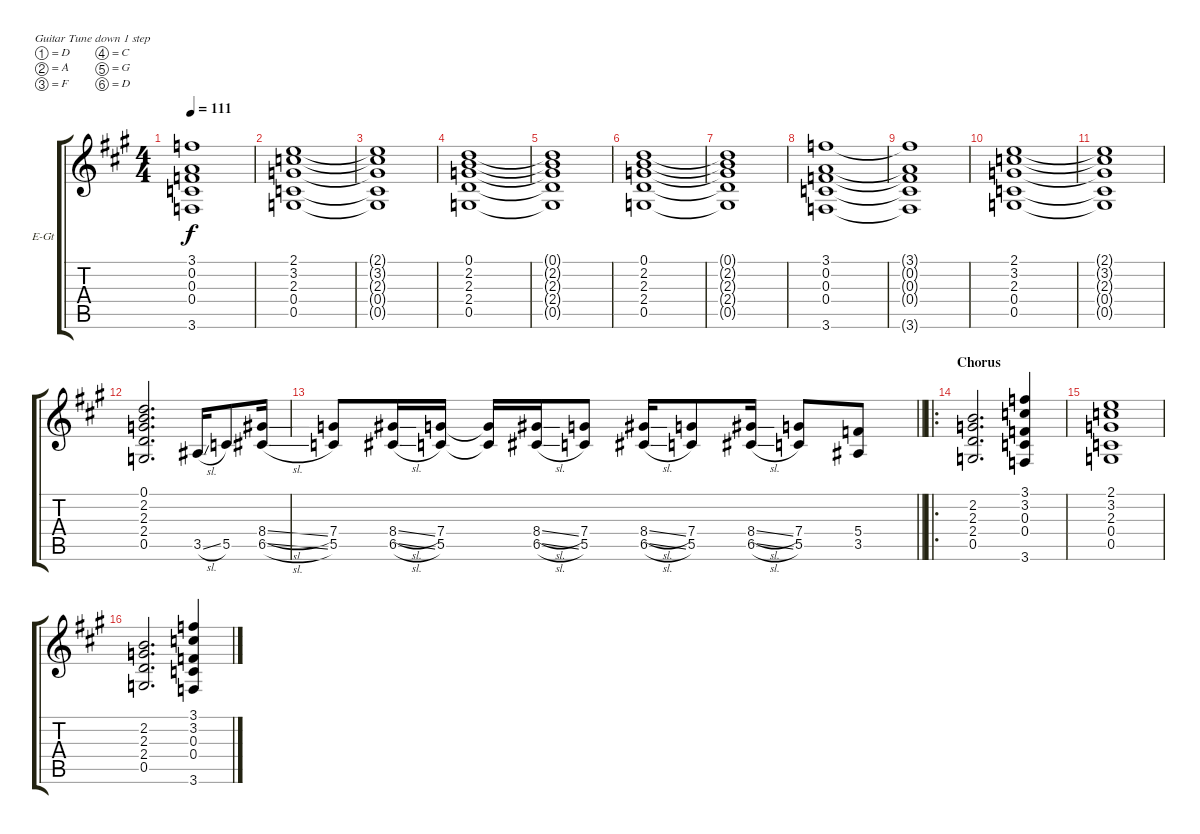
\bracketExtendMode groupsimilarinstruments
\firstSystemTrackNameOrientation horizontal
\otherSystemsTrackNameOrientation horizontal
\track ("Rhythm Guitar - R" "E-Gt") {instrument distortionguitar}
\staff {score tabs}
\tuning (D4 A3 F3 C3 G2 D2)
\ts (4 4)
\tempo 111
\clef g2
\ks a
(3.1{t} 0.2{t} 0.3{t} 0.4{t} 3.6{t}).1{dy f} |
(2.1 3.2 2.3 0.4 0.5).1 |
(2.1{t} 3.2{t} 2.3{t} 0.4{t} 0.5{t}).1 |
(0.1 2.2 2.3 2.4 0.5).1 |
(0.1{t} 2.2{t} 2.3{t} 2.4{t} 0.5{t}).1 |
(0.1 2.2 2.3 2.4 0.5).1 |
(0.1{t} 2.2{t} 2.3{t} 2.4{t} 0.5{t}).1 |
(3.1 0.2 0.3 0.4 3.6).1 |
(3.1{t} 0.2{t} 0.3{t} 0.4{t} 3.6{t}).1 |
(2.1 3.2 2.3 0.4 0.5).1 |
(2.1{t} 3.2{t} 2.3{t} 0.4{t} 0.5{t}).1 |
(0.1 2.2 2.3 2.4 0.5).2{d} 3.5{sl}.16 5.5.8 (8.4{sl} 6.5{sl}).16 |
\barLineRight lightlight
(7.4 5.5).8 (8.4{sl} 6.5{sl}).16 (7.4 5.5).16 (7.4{t} 5.5{t}).16 (8.4{sl} 6.5{sl}).16 (7.4 5.5).8 (8.4{sl} 6.5{sl}).16 (7.4 5.5).8 (8.4{sl} 6.5{sl}).16 (7.4 5.5).8 (5.4 3.5).8 |
\ro
\section ("" "Chorus")
(2.2 2.3 2.4 0.5).2{d} (3.1 3.2 0.3 0.4 3.6).4 |
(2.1 3.2 2.3 0.4 0.5).1 |
(2.2 2.3 2.4 0.5).2{d} (3.1 3.2 0.3 0.4 3.6).4
